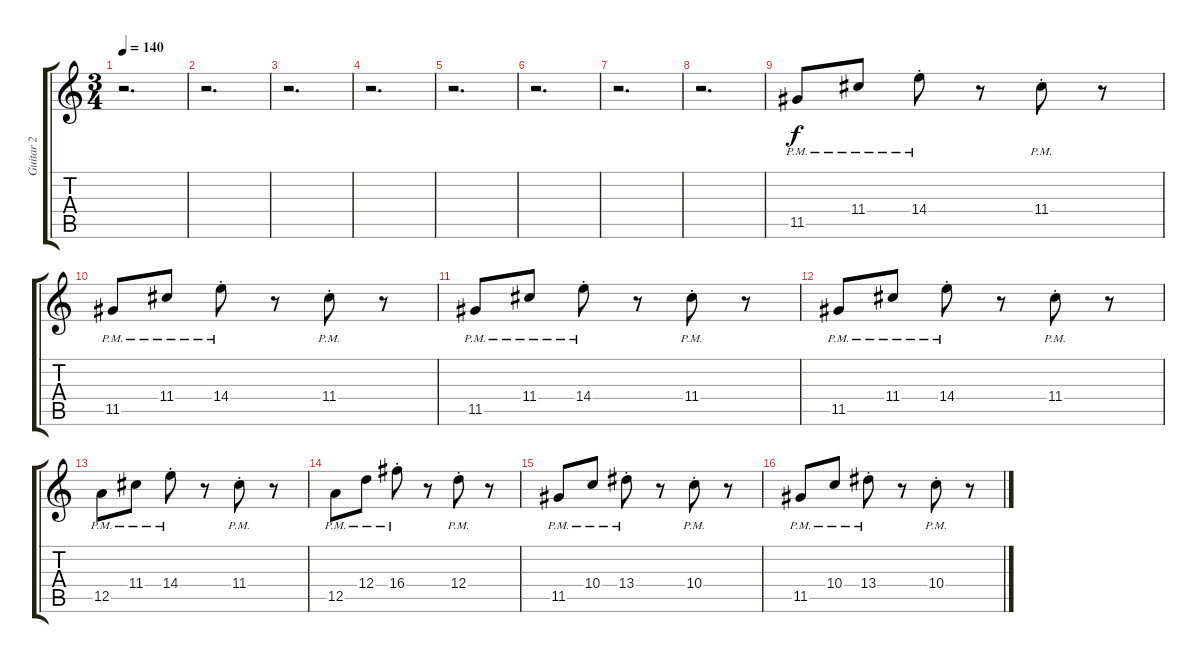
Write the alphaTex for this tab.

\track ("Guitar 2" "Guitar 2") {instrument overdrivenguitar}
\staff {score tabs}
\tuning (E4 B3 G3 D3 A2 E2) {hide}
\ts (3 4)
\tempo 140
\clef g2
\ks c
r.2{d dy f} |
r.2{d} |
r.2{d} |
r.2{d} |
r.2{d} |
r.2{d} |
r.2{d} |
r.2{d volume 0} |
11.5{pm}.8{volume 13} 11.4{pm}.8 14.4{pm st}.8 r.8 11.4{pm st}.8 r.8 |
11.5{pm}.8 11.4{pm}.8 14.4{pm st}.8 r.8 11.4{pm st}.8 r.8 |
11.5{pm}.8 11.4{pm}.8 14.4{pm st}.8 r.8 11.4{pm st}.8 r.8 |
11.5{pm}.8 11.4{pm}.8 14.4{pm st}.8 r.8 11.4{pm st}.8 r.8 |
12.5{pm}.8 11.4{pm}.8 14.4{pm st}.8 r.8 11.4{pm st}.8 r.8 |
12.5{pm}.8 12.4{pm}.8 16.4{pm st}.8 r.8 12.4{pm st}.8 r.8 |
11.5{pm}.8 10.4{pm}.8 13.4{pm st}.8 r.8 10.4{pm st}.8 r.8 |
11.5{pm}.8 10.4{pm}.8 13.4{pm st}.8 r.8 10.4{pm st}.8 r.8
